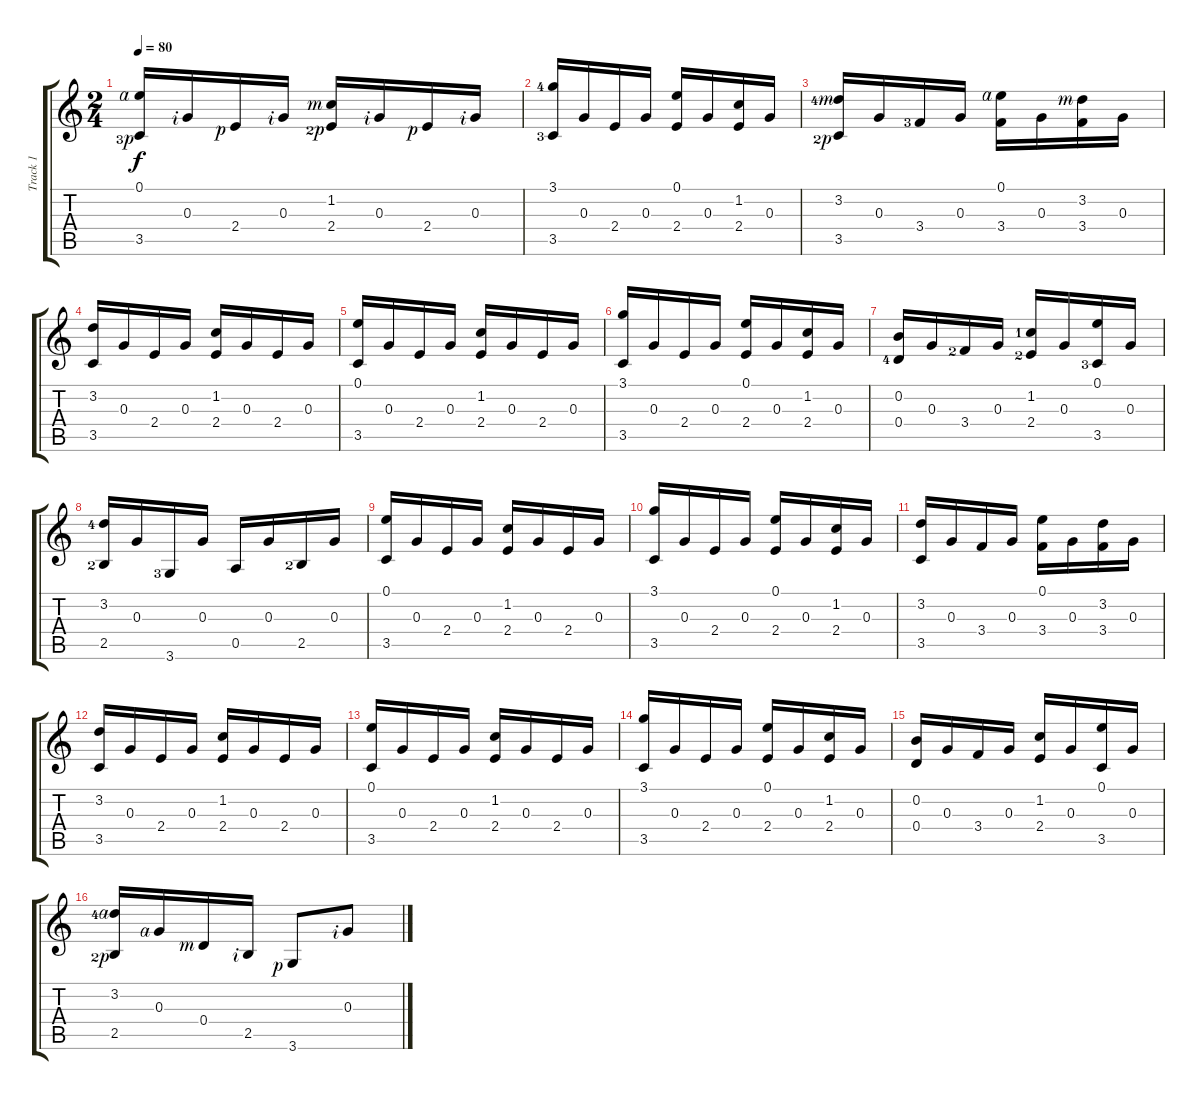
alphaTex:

\track ("Track 1" "Track 1") {instrument acousticguitarnylon}
\staff {score tabs}
\tuning (E4 B3 G3 D3 A2 E2) {hide}
\ts (2 4)
\tempo 80
\clef g2
\ks c
(0.1{rf 4} 3.5{lf 4 rf 1}).16{dy f instrument acousticguitarnylon} 0.3{rf 2}.16 2.4{rf 1}.16 0.3{rf 2}.16 (1.2{rf 3} 2.4{lf 3 rf 1}).16 0.3{rf 2}.16 2.4{rf 1}.16 0.3{rf 2}.16 |
(3.1{lf 5} 3.5{lf 4}).16 0.3.16 2.4.16 0.3.16 (0.1 2.4).16 0.3.16 (1.2 2.4).16 0.3.16 |
(3.2{lf 5 rf 3} 3.5{lf 3 rf 1}).16 0.3.16 3.4{lf 4}.16 0.3.16 (0.1{rf 4} 3.4).16 0.3.16 (3.2{rf 3} 3.4).16 0.3.16 |
(3.2 3.5).16 0.3.16 2.4.16 0.3.16 (1.2 2.4).16 0.3.16 2.4.16 0.3.16 |
(0.1 3.5).16 0.3.16 2.4.16 0.3.16 (1.2 2.4).16 0.3.16 2.4.16 0.3.16 |
(3.1 3.5).16 0.3.16 2.4.16 0.3.16 (0.1 2.4).16 0.3.16 (1.2 2.4).16 0.3.16 |
(0.2 0.4{lf 5}).16 0.3.16 3.4{lf 3}.16 0.3.16 (1.2{lf 2} 2.4{lf 3}).16 0.3.16 (0.1 3.5{lf 4}).16 0.3.16 |
(3.2{lf 5} 2.5{lf 3}).16 0.3.16 3.6{lf 4}.16 0.3.16 0.5.16 0.3.16 2.5{lf 3}.16 0.3.16 |
(0.1 3.5).16 0.3.16 2.4.16 0.3.16 (1.2 2.4).16 0.3.16 2.4.16 0.3.16 |
(3.1 3.5).16 0.3.16 2.4.16 0.3.16 (0.1 2.4).16 0.3.16 (1.2 2.4).16 0.3.16 |
(3.2 3.5).16 0.3.16 3.4.16 0.3.16 (0.1 3.4).16 0.3.16 (3.2 3.4).16 0.3.16 |
(3.2 3.5).16 0.3.16 2.4.16 0.3.16 (1.2 2.4).16 0.3.16 2.4.16 0.3.16 |
(0.1 3.5).16 0.3.16 2.4.16 0.3.16 (1.2 2.4).16 0.3.16 2.4.16 0.3.16 |
(3.1 3.5).16 0.3.16 2.4.16 0.3.16 (0.1 2.4).16 0.3.16 (1.2 2.4).16 0.3.16 |
(0.2 0.4).16 0.3.16 3.4.16 0.3.16 (1.2 2.4).16 0.3.16 (0.1 3.5).16 0.3.16 |
(3.2{lf 5 rf 4} 2.5{lf 3 rf 1}).16 0.3{rf 4}.16 0.4{rf 3}.16 2.5{rf 2}.16 3.6{rf 1}.8 0.3{rf 2}.8
